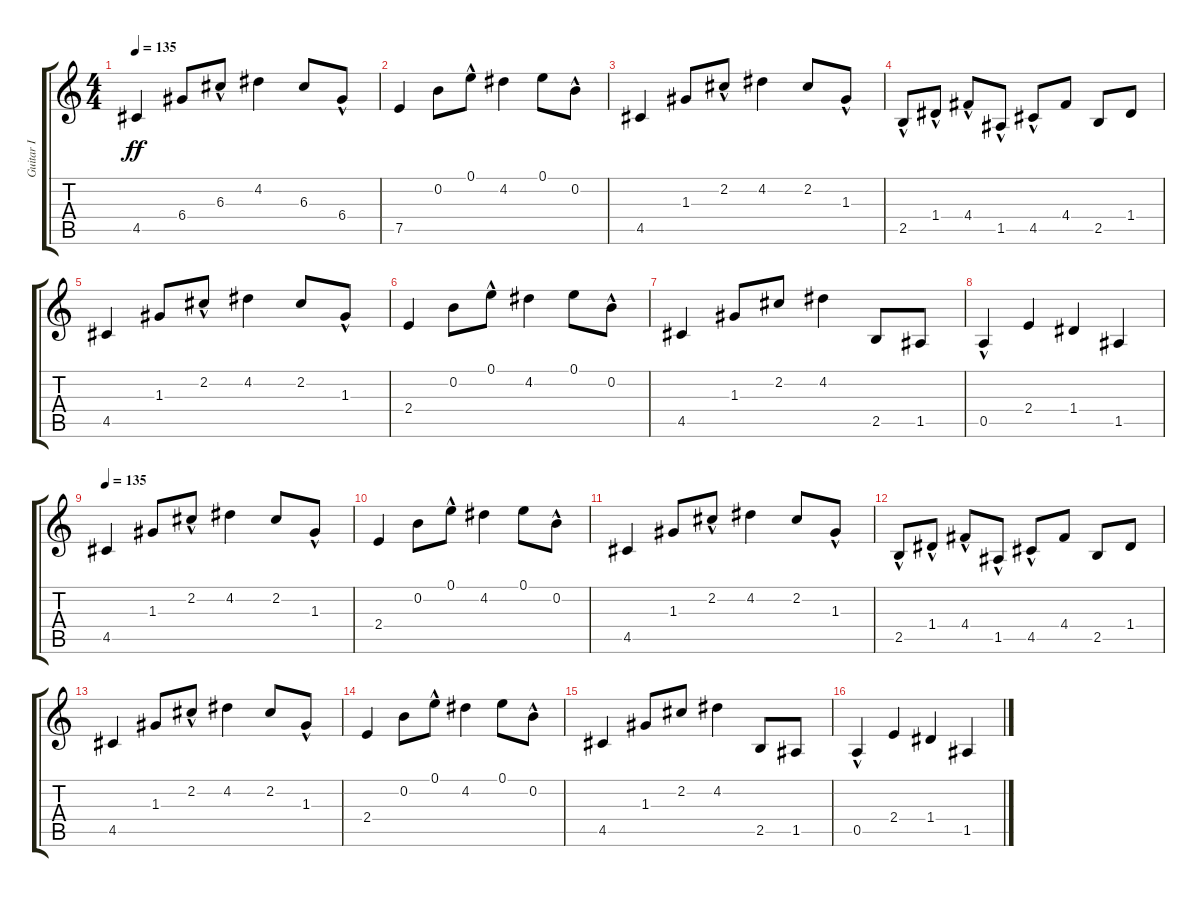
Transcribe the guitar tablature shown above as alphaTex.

\track ("Guitar I" "Guitar I") {instrument electricguitarclean}
\staff {score tabs}
\tuning (E4 B3 G3 D3 A2 E2) {hide}
\ts (4 4)
\tempo 135
\clef g2
\ks c
4.5.4{dy ff instrument electricguitarclean} 6.4.8 6.3{hac}.8 4.2.4 6.3.8 6.4{hac}.8 |
7.5.4 0.2.8 0.1{hac}.8 4.2.4 0.1.8 0.2{hac}.8 |
4.5.4 1.3.8 2.2{hac}.8 4.2.4 2.2.8 1.3{hac}.8 |
2.5{hac}.8 1.4{hac}.8 4.4{hac}.8 1.5{hac}.8 4.5{hac}.8 4.4.8 2.5.8 1.4.8 |
4.5.4 1.3.8 2.2{hac}.8 4.2.4 2.2.8 1.3{hac}.8 |
2.4.4 0.2.8 0.1{hac}.8 4.2.4 0.1.8 0.2{hac}.8 |
4.5.4 1.3.8 2.2.8 4.2.4 2.5.8 1.5.8 |
0.5{hac}.4 2.4.4 1.4.4 1.5.4 |
\tempo 135
4.5.4 1.3.8 2.2{hac}.8 4.2.4 2.2.8 1.3{hac}.8 |
2.4.4 0.2.8 0.1{hac}.8 4.2.4 0.1.8 0.2{hac}.8 |
4.5.4 1.3.8 2.2{hac}.8 4.2.4 2.2.8 1.3{hac}.8 |
2.5{hac}.8 1.4{hac}.8 4.4{hac}.8 1.5{hac}.8 4.5{hac}.8 4.4.8 2.5.8 1.4.8 |
4.5.4 1.3.8 2.2{hac}.8 4.2.4 2.2.8 1.3{hac}.8 |
2.4.4 0.2.8 0.1{hac}.8 4.2.4 0.1.8 0.2{hac}.8 |
4.5.4 1.3.8 2.2.8 4.2.4 2.5.8 1.5.8 |
0.5{hac}.4 2.4.4 1.4.4 1.5.4
